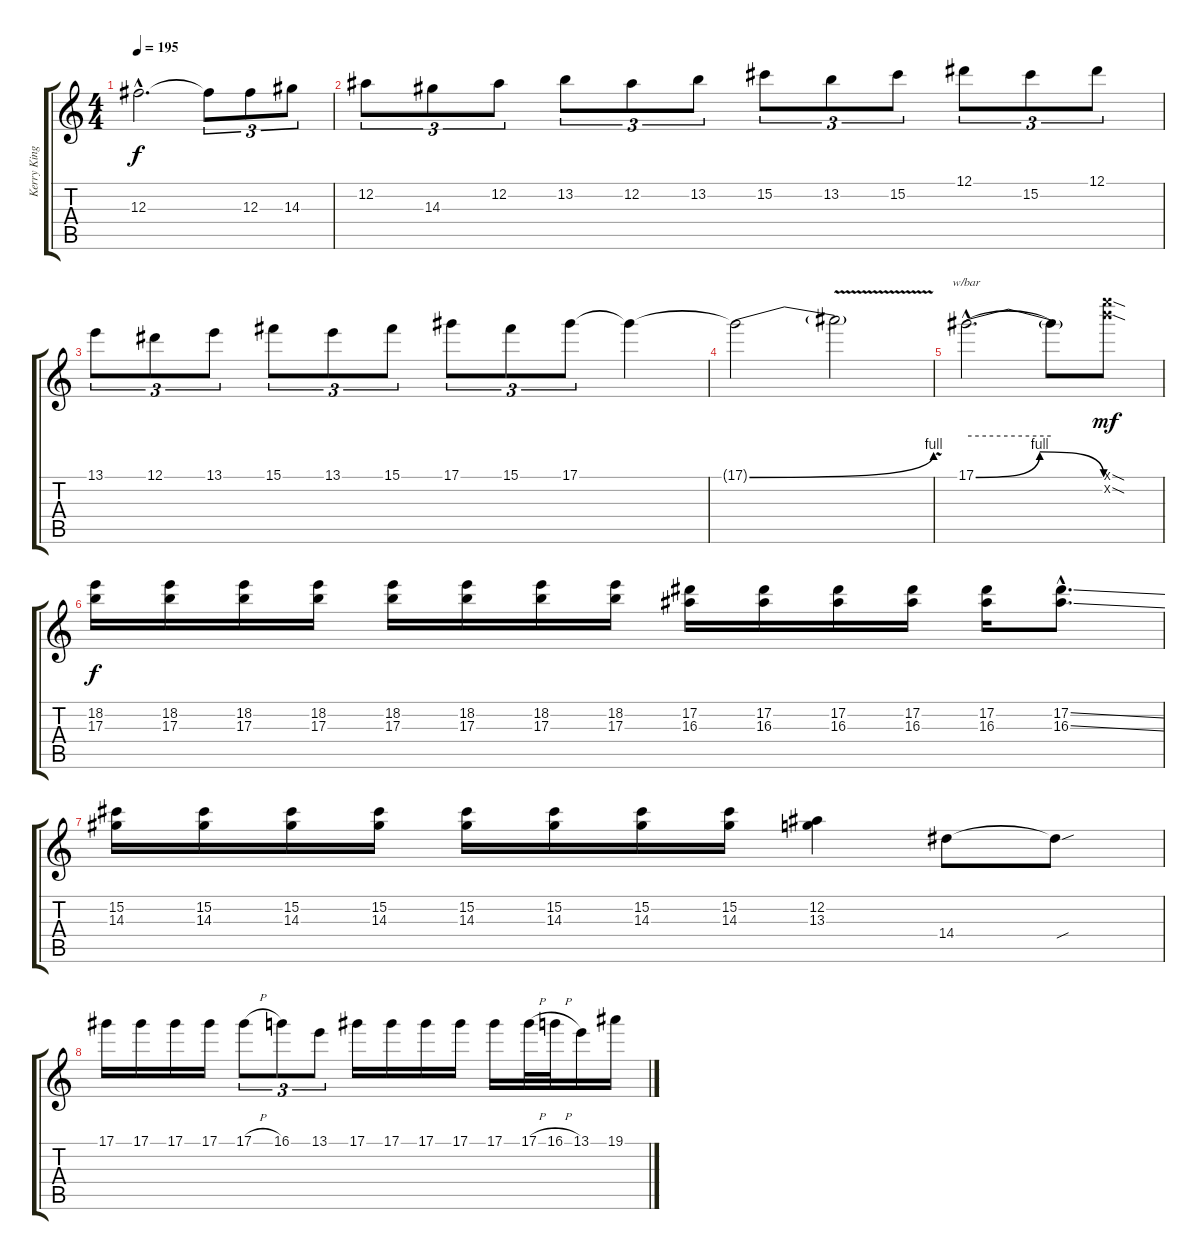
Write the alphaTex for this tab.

\track ("Kerry King" "Kerry King") {instrument distortionguitar}
\staff {score tabs}
\tuning (Eb4 Bb3 Gb3 Db3 Ab2 Eb2) {hide}
\ts (4 4)
\tempo 195
\clef g2
\ks c
12.3{hac t}.2{d dy f} 12.3{t}.8{tu (3 2)} 12.3.8{tu (3 2)} 14.3.8{tu (3 2)} |
12.2.8{tu (3 2)} 14.3.8{tu (3 2)} 12.2.8{tu (3 2)} 13.2.8{tu (3 2)} 12.2.8{tu (3 2)} 13.2.8{tu (3 2)} 15.2.8{tu (3 2)} 13.2.8{tu (3 2)} 15.2.8{tu (3 2)} 12.1.8{tu (3 2)} 15.2.8{tu (3 2)} 12.1.8{tu (3 2)} |
13.1.8{tu (3 2)} 12.1.8{tu (3 2)} 13.1.8{tu (3 2)} 15.1.8{tu (3 2)} 13.1.8{tu (3 2)} 15.1.8{tu (3 2)} 17.1.8{tu (3 2)} 15.1.8{tu (3 2)} 17.1.8{tu (3 2)} 17.1{t}.4 |
17.1{be (bend 0 0 60 4) t}.2 17.1{v t}.2 |
17.1{be (bendrelease 0 0 2 4 50 4 60 0) hac}.2{d tbe (hold default 0 0 60 0)} 17.1{t}.8 (25.1{sod x} 25.2{sod x}).8{dy mf} |
(18.2 17.3).16{dy f} (18.2 17.3).16 (18.2 17.3).16 (18.2 17.3).16 (18.2 17.3).16 (18.2 17.3).16 (18.2 17.3).16 (18.2 17.3).16 (17.2 16.3).16 (17.2 16.3).16 (17.2 16.3).16 (17.2 16.3).16 (17.2 16.3).16 (17.2{ss hac} 16.3{ss hac}).8{d} |
(15.2 14.3).16 (15.2 14.3).16 (15.2 14.3).16 (15.2 14.3).16 (15.2 14.3).16 (15.2 14.3).16 (15.2 14.3).16 (15.2 14.3).16 (12.2 13.3).4 14.4.8 14.4{sou t}.8 |
17.1.16 17.1.16 17.1.16 17.1.16 17.1{h}.8{tu (3 2)} 16.1.8{tu (3 2)} 13.1.8{tu (3 2)} 17.1.16 17.1.16 17.1.16 17.1.16 17.1.16 17.1{h}.32 16.1{h}.32 13.1.16 19.1.16
